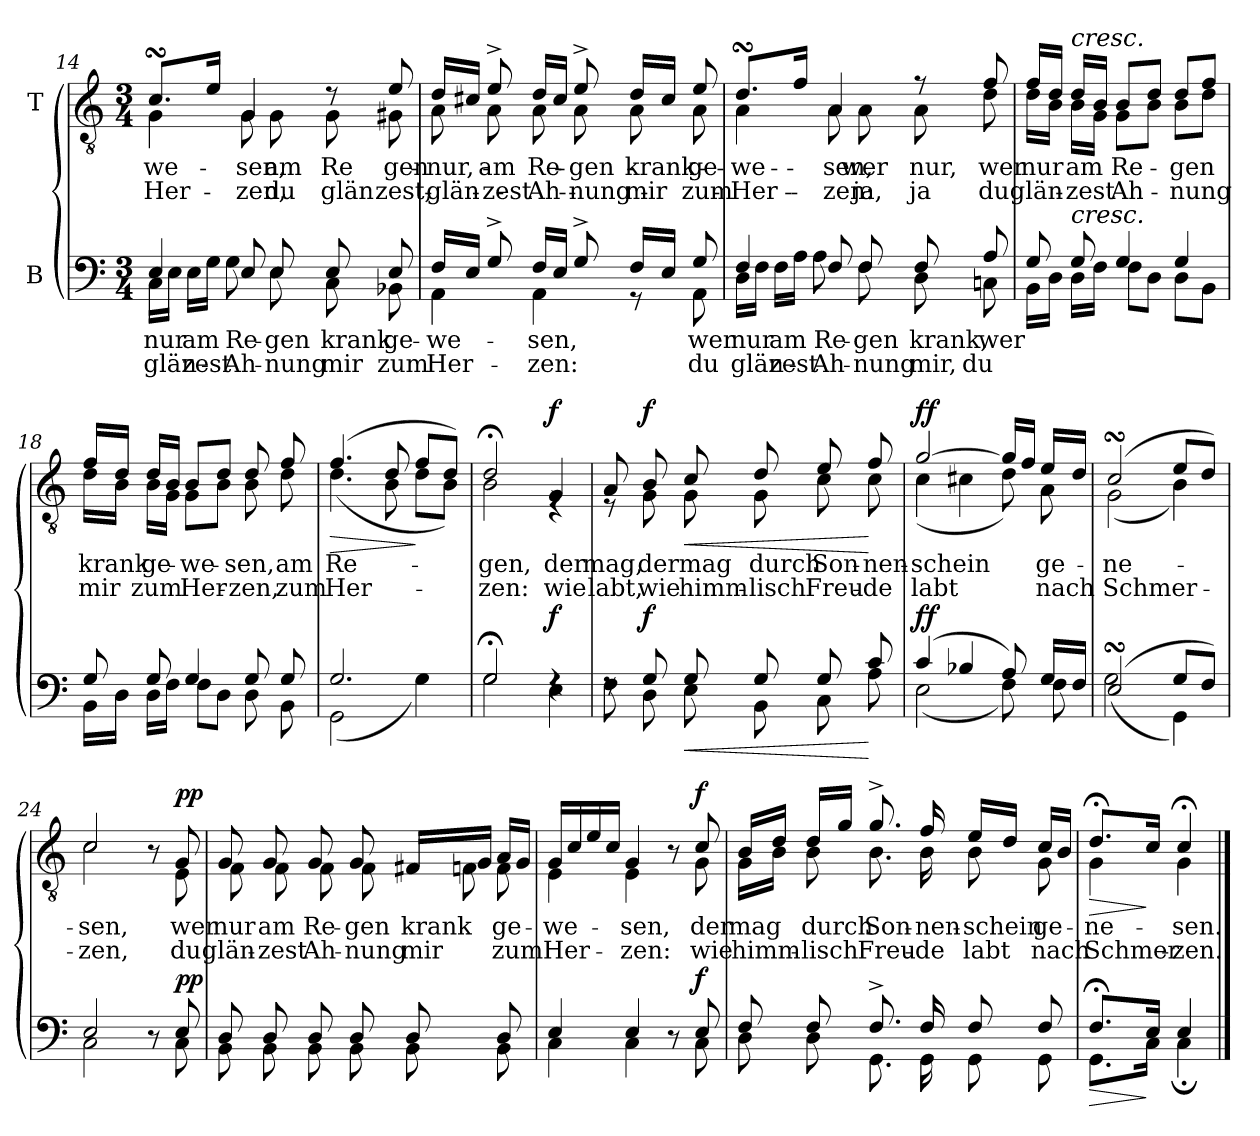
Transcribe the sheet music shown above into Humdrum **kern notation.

**kern	**text	**text	**dynam	**kern	**text	**text	**dynam
*part2	*part2	*part2	*part2	*part1	*part1	*part1	*part1
*staff2	*staff2	*staff2	*staff2	*staff1	*staff1	*staff1	*staff1
*I"B	*	*	*	*I"T	*	*	*
*clefF4	*	*	*	*clefGv2	*	*	*
*k[]	*	*	*	*k[]	*	*	*
*M3/4	*	*	*	*M3/4	*	*	*
=14	=14	=14	=14	=14	=14	=14	=14
*^	*	*	*	*	*	*	*
!	!	!LO:LY:b	!LO:LY:b	!	!	!LO:LY:b	!LO:LY:b	!
*	*	*	*	*	*^	*	*	*
4E/	16C\LL	nur	glän-	.	8.csSSs/L	4G\	-we-	Her-	.
.	16E\JJ	.	.	.	.	.	.	.	.
!	!	!LO:LY:b	!LO:LY:b	!	!	!	!	!	!
.	16E\LL	am	-zest	.	.	.	.	.	.
.	16G\JJ	.	.	.	16e/Jk	.	.	.	.
!	!	!LO:LY:b	!LO:LY:b	!	!	!	!LO:LY:b	!LO:LY:b	!
8E/	8G\	Re-	Ah-	.	4G/	8G\	-sen,	-zen,	.
!	!	!LO:LY:b	!LO:LY:b	!	!	!	!LO:LY:b	!LO:LY:b	!
8E/	8E\	-gen	-nung	.	.	8G\	am	du	.
!	!	!LO:LY:b	!LO:LY:b	!	!	!	!LO:LY:b	!LO:LY:b	!
8E/	8C\	krank	mir	.	8r	8G\	Re-	glän-	.
!	!	!LO:LY:b	!LO:LY:b	!	!	!	!LO:LY:b	!LO:LY:b	!
!	!	!	!	!	!	!	!LO:LY:b	!LO:LY:b	!
8E/	8BB-X\	ge-	zum	.	8e/	8G#X\	-gen	-zest,	.
!!LO:PB:g=z	!!
=15	=15	=15	=15	=15	=15	=15	=15	=15	=15
!	!	!LO:LY:b	!LO:LY:b	!	!	!	!LO:LY:b	!LO:LY:b	!
16F/LL	4AA\	-we-	Her-	.	16d/LL	8A\	nur,	glän-	.
16E/JJ	.	.	.	.	16c#X/JJ	.	.	.	.
!	!	!	!	!	!	!	!LO:LY:b	!LO:LY:b	!
8G^/	.	.	.	.	8e^/	8A\	am	-zest	.
!	!	!LO:LY:b	!LO:LY:b	!	!	!	!LO:LY:b	!LO:LY:b	!
16F/LL	4AA\	-sen,	-zen:	.	16d/LL	8A\	Re-	Ah-	.
16E/JJ	.	.	.	.	16c#/JJ	.	.	.	.
!	!	!	!	!	!	!	!LO:LY:b	!LO:LY:b	!
8G^/	.	.	.	.	8e^/	8A\	-gen	-nung	.
!	!	!	!	!	!	!	!LO:LY:b	!LO:LY:b	!
16F/LL	8r	.	.	.	16d/LL	8A\	krank	mir	.
16E/JJ	.	.	.	.	16c#/JJ	.	.	.	.
!	!	!LO:LY:b	!LO:LY:b	!	!	!	!LO:LY:b	!LO:LY:b	!
8G/	8AA\	wer	du	.	8e/	8A\	ge-	zum	.
=16	=16	=16	=16	=16	=16	=16	=16	=16	=16
!	!	!LO:LY:b	!LO:LY:b	!	!	!	!LO:LY:b	!LO:LY:b	!
4F/	16D\LL	nur	glän-	.	8.dsSSS/L	4A\	-we-	Her-	.
.	16F\JJ	.	.	.	.	.	.	.	.
!	!	!LO:LY:b	!LO:LY:b	!	!	!	!	!	!
.	16F\LL	am	-zest	.	.	.	.	.	.
.	16A\JJ	.	.	.	16f/Jk	.	.	.	.
!	!	!LO:LY:b	!LO:LY:b	!	!	!	!LO:LY:b	!LO:LY:b	!
8F/	8A\	Re-	Ah-	.	4A/	8A\	-sen,	-zen:	.
!	!	!LO:LY:b	!LO:LY:b	!	!	!	!LO:LY:b	!LO:LY:b	!
8F/	8F\	-gen	-nung	.	.	8A\	wer	ja,	.
!	!	!LO:LY:b	!LO:LY:b	!	!	!	!LO:LY:b	!LO:LY:b	!
8F/	8D\	krank,	mir,	.	8r	8A\	nur,	ja	.
!	!	!LO:LY:b	!LO:LY:b	!	!	!	!LO:LY:b	!LO:LY:b	!
8A/	8Cn\	wer	du	.	8f/	8d\	wer	du	.
=17	=17	=17	=17	=17	=17	=17	=17	=17	=17
!	!	!	!	!	!	!	!LO:LY:b	!LO:LY:b	!
8G/	16BB\LL	.	.	.	16f/LL	16d\LL	nur	glän-	.
.	16D\JJ	.	.	.	16d/JJ	16B\JJ	.	.	.
!	!	!	!	!	!LO:TX:a:i:t=cresc.	!	!	!	!
!LO:TX:a:i:t=cresc.	!	!	!	!	!	!	!	!	!
!	!	!	!	!	!	!	!LO:LY:b	!LO:LY:b	!
8G/	16D\LL	.	.	.	16d/LL	16B\LL	am	-zest	.
.	16F\JJ	.	.	.	16B/JJ	16G\JJ	.	.	.
!	!	!	!	!	!	!	!LO:LY:b	!LO:LY:b	!
4G/	8F\L	.	.	.	8B/L	8G\L	Re-	Ah-	.
.	8D\J	.	.	.	8d/J	8B\J	.	.	.
!	!	!	!	!	!	!	!LO:LY:b	!LO:LY:b	!
4G/	8D\L	.	.	.	8d/L	8B\L	-gen	-nung	.
.	8BB\J	.	.	.	8f/J	8d\J	.	.	.
!!LO:LB:g=z	!!
=18	=18	=18	=18	=18	=18	=18	=18	=18	=18
!	!	!	!	!	!	!	!LO:LY:b	!LO:LY:b	!
8G/	16BB\LL	.	.	.	16f/LL	16d\LL	krank	mir	.
.	16D\JJ	.	.	.	16d/JJ	16B\JJ	.	.	.
!	!	!	!	!	!	!	!LO:LY:b	!LO:LY:b	!
8G/	16D\LL	.	.	.	16d/LL	16B\LL	ge-	zum	.
.	16F\JJ	.	.	.	16B/JJ	16G\JJ	.	.	.
!	!	!	!	!	!	!	!LO:LY:b	!LO:LY:b	!
4G/	8F\L	.	.	.	8B/L	8G\L	-we-	Her-	.
.	8D\J	.	.	.	8d/J	8B\J	.	.	.
!	!	!	!	!	!	!	!LO:LY:b	!LO:LY:b	!
8G/	8D\	.	.	.	8d/	8B\	-sen,	-zen,	.
!	!	!	!	!	!	!	!LO:LY:b	!LO:LY:b	!
8G/	8BB\	.	.	.	8f/	8d\	am	zum	.
=19	=19	=19	=19	=19	=19	=19	=19	=19	=19
!	!	!	!	!	!	!	!LO:LY:b	!LO:LY:b	!LO:HP:b
2.G/	(2GG\	.	.	.	(4.f/	(4.d\	Re-	Her-	>
.	.	.	.	.	8d/	8B\	.	.	.
.	4G\)	.	.	.	8f/L	8d\L	.	.	]
.	.	.	.	.	8d/J)	8B\J)	.	.	.
=20	=20	=20	=20	=20	=20	=20	=20	=20	=20
!	!	!	!	!	!	!	!LO:LY:b	!LO:LY:b	!
2G;</	2G\	.	.	.	2d;</	2B\	-gen,	-zen:	.
!	!	!	!	!LO:DY:b	!	!	!LO:LY:b	!LO:LY:b	!LO:DY:a
4rF	4E\	.	.	f	4G/	4rE	der	wie	f
=21	=21	=21	=21	=21	=21	=21	=21	=21	=21
!	!	!	!	!	!	!	!LO:LY:b	!LO:LY:b	!
8rF	8F\	.	.	.	8A/	8rE	mag,	labt,	.
!	!	!	!	!LO:DY:a	!	!	!LO:LY:b	!LO:LY:b	!LO:DY:b
8G/	8D\	.	.	f	8B/	8G\	der	wie	f
!	!	!	!	!LO:HP:b	!	!	!LO:LY:b	!LO:LY:b	!LO:HP:b
8G/	8E\	.	.	<	8c/	8G\	mag	himm-	<
!	!	!	!	!	!	!	!LO:LY:b	!LO:LY:b	!
8G/	8BB\	.	.	.	8d/	8G\	durch	-lisch	.
!	!	!	!	!	!	!	!LO:LY:b	!LO:LY:b	!
8G/	8C\	.	.	.	8e/	8c\	Son-	Freu-	.
!	!	!	!	!	!	!	!LO:LY:b	!LO:LY:b	!
8c/	8A\	.	.	[	8f/	8c\	-nen-	-de	[
!!LO:LB:g=z	!!
=22	=22	=22	=22	=22	=22	=22	=22	=22	=22
!	!	!	!	!LO:DY:a	!	!	!LO:LY:b	!LO:LY:b	!LO:DY:a
(4c/	(2E\	.	.	ff	[2g/	(4c\	-schein	labt	ff
4B-X/	.	.	.	.	.	4c#X\	.	.	.
8A/)	8F\)	.	.	.	16g/LL]	8d\)	.	.	.
.	.	.	.	.	16f/JJ	.	.	.	.
!	!	!	!	!	!	!	!LO:LY:b	!LO:LY:b	!
16G/LL	8F\	.	.	.	16e/LL	8A\	ge-	nach	.
16F/JJ	.	.	.	.	16d/JJ	.	.	.	.
=23	=23	=23	=23	=23	=23	=23	=23	=23	=23
!	!	!	!	!	!	!	!LO:LY:b	!LO:LY:b	!
(2EsSsS/	(2G\	.	.	.	(2csSSs/	(2G\	-ne-	Schmer-	.
8G/L	4GG\)	.	.	.	8e/L	4B\)	.	.	.
8F/J)	.	.	.	.	8d/J)	.	.	.	.
=24	=24	=24	=24	=24	=24	=24	=24	=24	=24
!	!	!	!	!	!	!	!LO:LY:b	!LO:LY:b	!
2E/	2C\	.	.	.	2c/	2c\	-sen,	-zen,	.
8r	8ryy	.	.	.	8r	8ryy	.	.	.
!	!	!	!	!LO:DY:a	!	!	!LO:LY:b	!LO:LY:b	!LO:DY:a
8E/	8C\	.	.	pp	8G/	8E\	wer	du	pp
=25	=25	=25	=25	=25	=25	=25	=25	=25	=25
!	!	!	!	!	!	!	!LO:LY:b	!LO:LY:b	!
8D/	8BB\	.	.	.	8G/	8F\	nur	glän-	.
!	!	!	!	!	!	!	!LO:LY:b	!LO:LY:b	!
8D/	8BB\	.	.	.	8G/	8F\	am	-zest	.
!	!	!	!	!	!	!	!LO:LY:b	!LO:LY:b	!
8D/	8BB\	.	.	.	8G/	8F\	Re-	Ah-	.
!	!	!	!	!	!	!	!LO:LY:b	!LO:LY:b	!
8D/	8BB\	.	.	.	8G/	8F\	-gen	-nung	.
!	!	!	!	!	!	!	!LO:LY:b	!LO:LY:b	!
8D/	8BB\	.	.	.	16F#X/LL	8Fn\	krank	mir	.
.	.	.	.	.	16G/JJ	.	.	.	.
!	!	!	!	!	!	!	!LO:LY:b	!LO:LY:b	!
8D/	8BB\	.	.	.	16A/LL	8F\	ge-	zum	.
.	.	.	.	.	16G/JJ	.	.	.	.
!!LO:LB:g=z	!!
=26	=26	=26	=26	=26	=26	=26	=26	=26	=26
!	!	!	!	!	!	!	!LO:LY:b	!LO:LY:b	!
4E/	4C\	.	.	.	16G/LL	4E\	-we-	Her-	.
.	.	.	.	.	16c/	.	.	.	.
.	.	.	.	.	16e/	.	.	.	.
.	.	.	.	.	16c/JJ	.	.	.	.
!	!	!	!	!	!	!	!LO:LY:b	!LO:LY:b	!
4E/	4C\	.	.	.	4G/	4E\	-sen,	-zen:	.
8r	8ryy	.	.	.	8r	8ryy	.	.	.
!	!	!	!	!LO:DY:a	!	!	!LO:LY:b	!LO:LY:b	!LO:DY:a
8E/	8C\	.	.	f	8c/	8G\	der	wie	f
=27	=27	=27	=27	=27	=27	=27	=27	=27	=27
!	!	!	!	!	!	!	!LO:LY:b	!LO:LY:b	!
8F/	8D\	.	.	.	16B/LL	16G\LL	mag	himm-	.
.	.	.	.	.	16d/JJ	16B\JJ	.	.	.
!	!	!	!	!	!	!	!LO:LY:b	!LO:LY:b	!
8F/	8D\	.	.	.	16d/LL	8B\	durch	-lisch	.
.	.	.	.	.	16g/JJ	.	.	.	.
!	!	!	!	!	!	!	!LO:LY:b	!LO:LY:b	!
8.F^/	8.GG\	.	.	.	8.g^/	8.B\	Son-	Freu-	.
!	!	!	!	!	!	!	!LO:LY:b	!LO:LY:b	!
16F/	16GG\	.	.	.	16f/	16B\	-nen-	-de	.
!	!	!	!	!	!	!	!LO:LY:b	!LO:LY:b	!
8F/	8GG\	.	.	.	16e/LL	8B\	-schein	labt	.
.	.	.	.	.	16d/JJ	.	.	.	.
!	!	!	!	!	!	!	!LO:LY:b	!LO:LY:b	!
8F/	8GG\	.	.	.	16c/LL	8G\	ge-	nach	.
.	.	.	.	.	16B/JJ	.	.	.	.
=28	=28	=28	=28	=28	=28	=28	=28	=28	=28
!	!	!	!	!LO:HP:b	!	!	!LO:LY:b	!LO:LY:b	!LO:HP:b
8.F;</L	8.GG\L	.	.	>	8.d;</L	4G\	-ne-	Schmer-	>
16E/Jk	16C\Jk	.	.	]	16c/Jk	.	.	.	]
!	!	!	!	!	!	!	!LO:LY:b	!LO:LY:b	!
4E/	4C;\	.	.	.	4c;</	4G\	-sen.	-zen.	.
*v	*v	*	*	*	*	*	*	*	*
*	*	*	*	*v	*v	*	*	*
==	==	==	==	==	==	==	==
*-	*-	*-	*-	*-	*-	*-	*-
